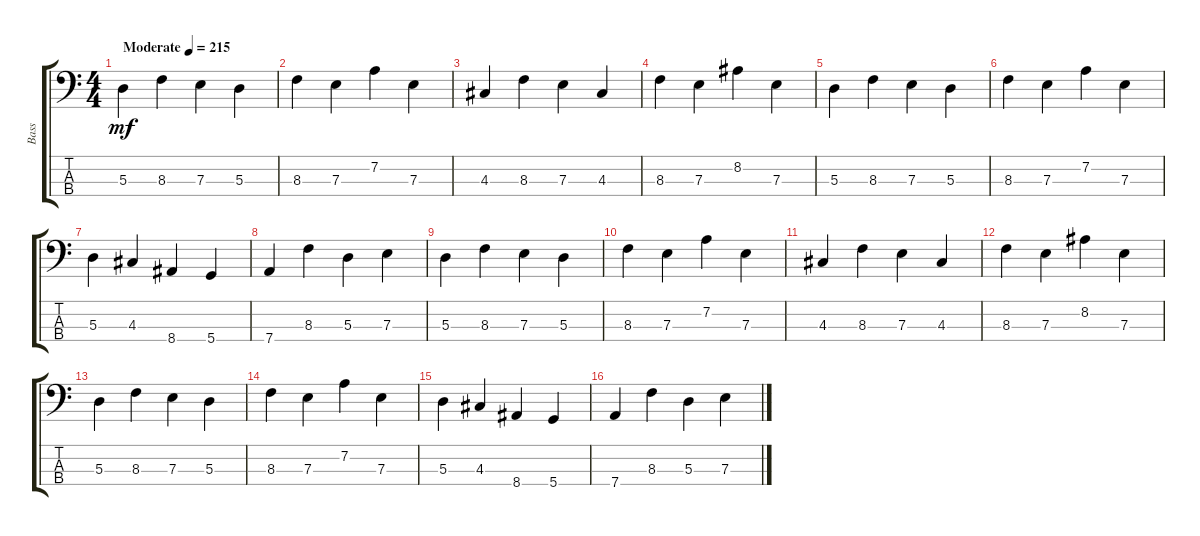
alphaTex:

\track ("Bass" "Bass") {instrument electricbassfinger}
\staff {score tabs}
\tuning (G2 D2 A1 D1) {hide}
\ts (4 4)
\tempo (215 "Moderate")
\clef f4
\ks c
5.3.4{dy mf instrument electricbassfinger} 8.3.4 7.3.4 5.3.4 |
8.3.4 7.3.4 7.2.4 7.3.4 |
4.3.4 8.3.4 7.3.4 4.3.4 |
8.3.4 7.3.4 8.2.4 7.3.4 |
5.3.4 8.3.4 7.3.4 5.3.4 |
8.3.4 7.3.4 7.2.4 7.3.4 |
5.3.4 4.3.4 8.4.4 5.4.4 |
7.4.4 8.3.4 5.3.4 7.3.4 |
5.3.4 8.3.4 7.3.4 5.3.4 |
8.3.4 7.3.4 7.2.4 7.3.4 |
4.3.4 8.3.4 7.3.4 4.3.4 |
8.3.4 7.3.4 8.2.4 7.3.4 |
5.3.4 8.3.4 7.3.4 5.3.4 |
8.3.4 7.3.4 7.2.4 7.3.4 |
5.3.4 4.3.4 8.4.4 5.4.4 |
7.4.4 8.3.4 5.3.4 7.3.4
